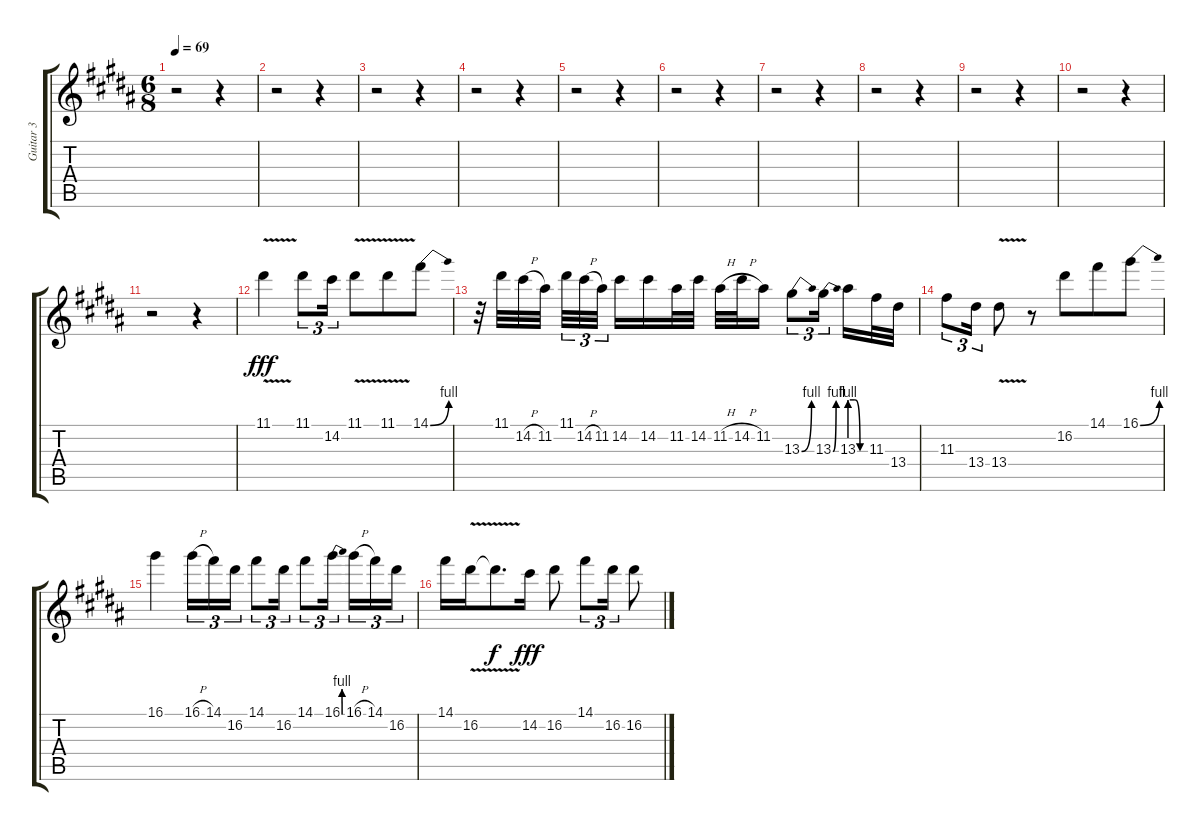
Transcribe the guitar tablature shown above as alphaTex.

\track ("Guitar 3" "Guitar 3") {instrument overdrivenguitar}
\staff {score tabs}
\tuning (E4 B3 G3 D3 A2 E2) {hide}
\ts (6 8)
\tempo 69
\clef g2
\ks b
r.2{dy fff} r.4 |
r.2 r.4 |
r.2 r.4 |
r.2 r.4 |
r.2 r.4 |
r.2 r.4 |
r.2 r.4 |
r.2 r.4 |
r.2 r.4 |
r.2 r.4 |
r.2 r.4 |
11.1{v}.4 11.1.8{tu (3 2)} 14.2.16{tu (3 2)} 11.1{v}.8 11.1{v}.8 14.1{be (bend 0 0 60 4)}.8 |
r.32 11.1.32 14.2{h}.32 11.2.32{beam splitsecondary} 11.1.32{tu (3 2)} 14.2{h}.32{tu (3 2)} 11.2.32{tu (3 2) beam splitsecondary} 14.2.16 14.2.16 11.2.32 14.2.32 11.2{h}.32 14.2{h}.32 11.2.16 13.3{be (bend 0 0 60 4)}.8{tu (3 2)} 13.3{be (bend 0 0 60 4)}.16{tu (3 2) beam splitsecondary} 13.3{be (custom 0 4 20 4 40 0 60 0)}.16 11.3.32 13.4.32 |
11.3.8{tu (3 2)} 13.4.16{tu (3 2)} 13.4{v}.8 r.8 16.2.8 14.1.8 16.1{be (bend 0 0 60 4)}.8 |
16.1.4 16.1{h}.16{tu (3 2)} 14.1.16{tu (3 2)} 16.2.16{tu (3 2)} 14.1.8{tu (3 2)} 16.2.16{tu (3 2)} 14.1.8{tu (3 2)} 16.1{be (bend 0 0 60 4)}.16{tu (3 2) beam splitsecondary} 16.1{h}.16{tu (3 2)} 14.1.16{tu (3 2)} 16.2.16{tu (3 2)} |
14.1.16 16.2{v}.16 16.2{t}.8{d dy f} 14.2.16{dy fff} 16.2.8 14.1.8{tu (3 2)} 16.2.16{tu (3 2)} 16.2.8
